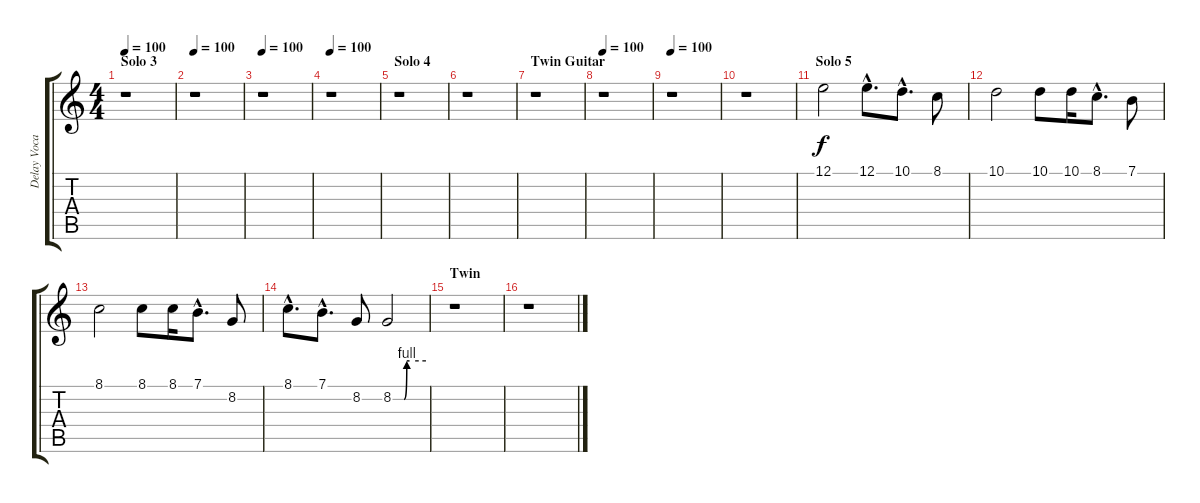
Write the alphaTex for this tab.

\track ("Delay Vocals" "Delay Voca") {instrument pad8sweep}
\staff {score tabs}
\tuning (E4 B3 G3 D3 A2 E2) {hide}
\ts (4 4)
\section ("" "Solo 3")
\tempo 100
\clef g2
\ks c
r.1{dy f} |
\tempo 100
r.1 |
\tempo 100
r.1 |
\tempo 100
r.1 |
\section ("" "Solo 4")
r.1 |
r.1 |
\section ("" "Twin Guitar")
r.1 |
\tempo 100
r.1 |
\tempo 100
r.1 |
r.1 |
\section ("" "Solo 5")
12.1.2 12.1{hac}.8{d} 10.1{hac}.8{d} 8.1.8 |
10.1.2 10.1.8 10.1.16 8.1{hac}.8{d} 7.1.8 |
8.1.2 8.1.8 8.1.16 7.1{hac}.8{d} 8.2.8 |
8.1{hac}.8{d} 7.1{hac}.8{d} 8.2.8 8.2{be (custom 0 0 20 0 25 4 30 4 60 4)}.2 |
\section ("" "Twin")
r.1 |
r.1
